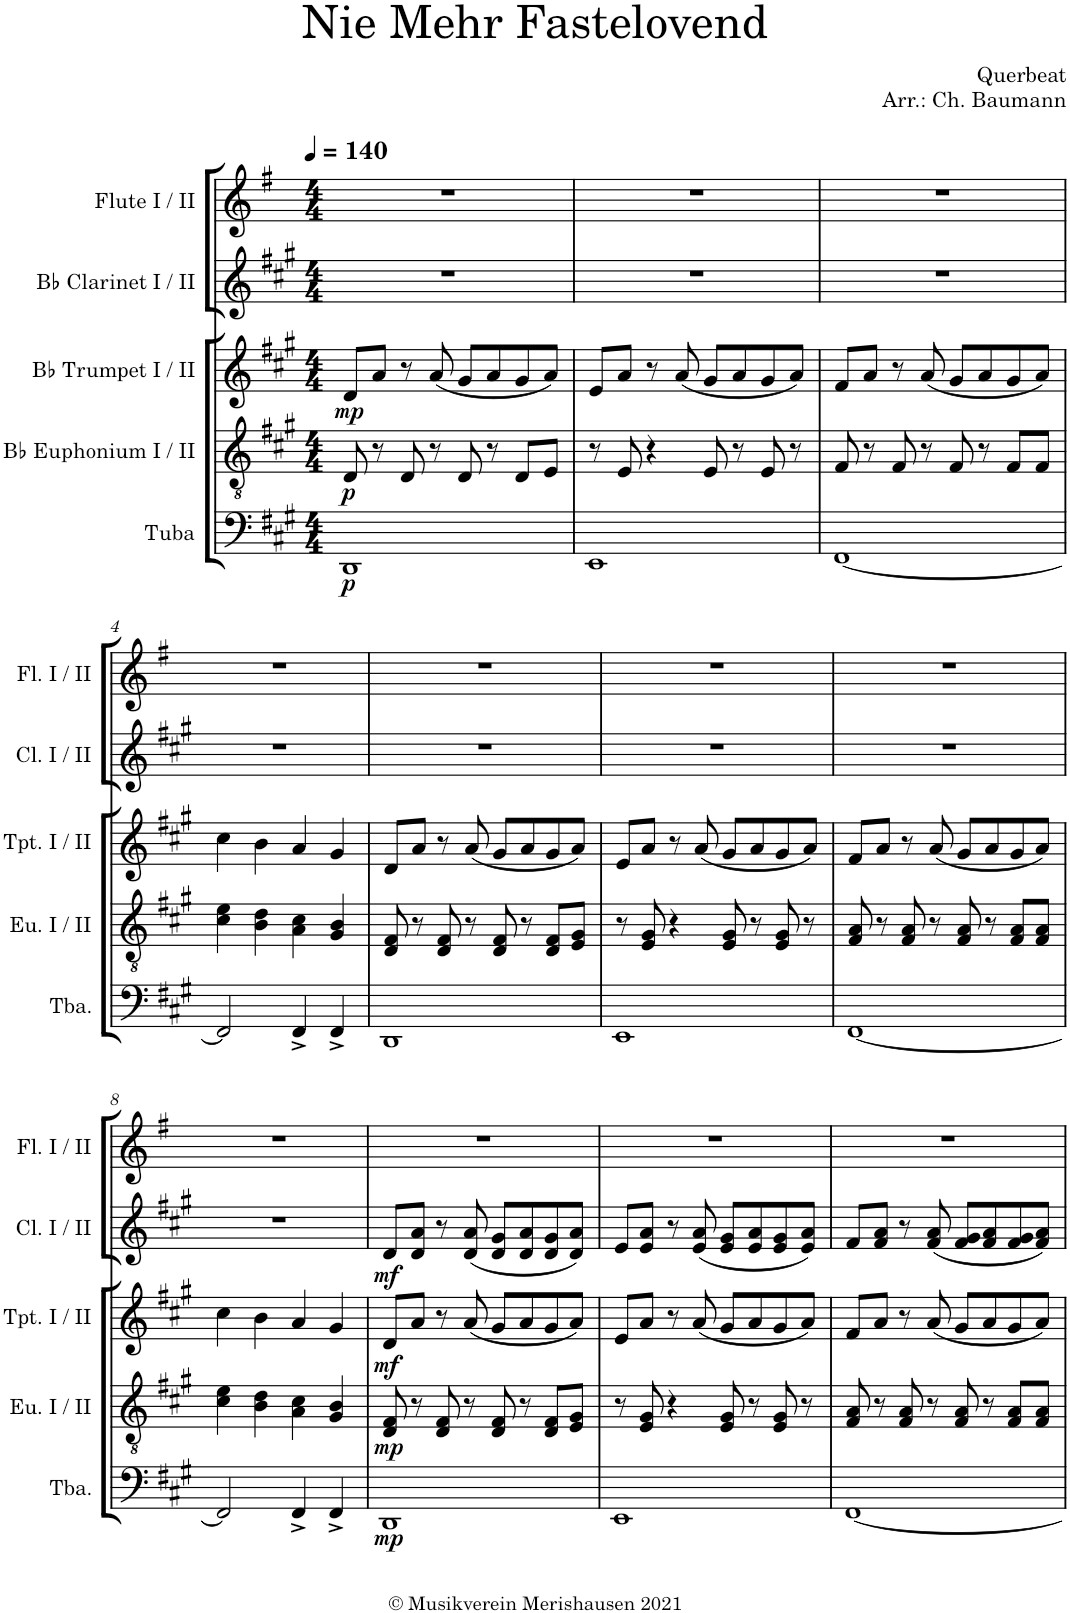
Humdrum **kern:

**kern	**dynam	**kern	**dynam	**kern	**dynam	**kern	**dynam	**kern
*part5	*part5	*part4	*part4	*part3	*part3	*part2	*part2	*part1
*staff5	*staff5	*staff4	*staff4	*staff3	*staff3	*staff2	*staff2	*staff1
*I"Tuba	*	*I"Bb Euphonium I / II	*	*I"Bb Trumpet I / II	*	*I"Bb Clarinet I / II	*	*I"Flute I / II
*I'Tba.	*	*I'Eu. I / II	*	*I'Tpt. I / II	*	*I'Cl. I / II	*	*I'Fl. I / II
*clefF4	*	*clefGv2	*	*clefG2	*	*clefG2	*	*clefG2
*Trd1c2	*	*Trd1c2	*	*Trd1c2	*	*Trd1c2	*	*
*k[f#c#g#]	*	*k[f#c#g#]	*	*k[f#c#g#]	*	*k[f#c#g#]	*	*k[f#]
*M4/4	*	*M4/4	*	*M4/4	*	*M4/4	*	*M4/4
*MM140	*	*MM140	*	*MM140	*	*MM140	*	*MM140
=1	=1	=1	=1	=1	=1	=1	=1	=1
!	!LO:DY:b	!	!LO:DY:b	!	!LO:DY:b	!	!	!
1DD	p	8D/	p	8d/L	mp	1r	.	1r
.	.	8r	.	8a/J	.	.	.	.
.	.	8D/	.	8r	.	.	.	.
.	.	8r	.	(8a/	.	.	.	.
.	.	8D/	.	8g#/L	.	.	.	.
.	.	8r	.	8a/	.	.	.	.
.	.	8D/L	.	8g#/	.	.	.	.
.	.	8E/J	.	8a/J)	.	.	.	.
=2	=2	=2	=2	=2	=2	=2	=2	=2
1EE	.	8r	.	8e/L	.	1r	.	1r
.	.	8E/	.	8a/J	.	.	.	.
.	.	4r	.	8r	.	.	.	.
.	.	.	.	(8a/	.	.	.	.
.	.	8E/	.	8g#/L	.	.	.	.
.	.	8r	.	8a/	.	.	.	.
.	.	8E/	.	8g#/	.	.	.	.
.	.	8r	.	8a/J)	.	.	.	.
=3	=3	=3	=3	=3	=3	=3	=3	=3
[1FF#	.	8F#/	.	8f#/L	.	1r	.	1r
.	.	8r	.	8a/J	.	.	.	.
.	.	8F#/	.	8r	.	.	.	.
.	.	8r	.	(8a/	.	.	.	.
.	.	8F#/	.	8g#/L	.	.	.	.
.	.	8r	.	8a/	.	.	.	.
.	.	8F#/L	.	8g#/	.	.	.	.
.	.	8F#/J	.	8a/J)	.	.	.	.
!!LO:LB:g=z
=4	=4	=4	=4	=4	=4	=4	=4	=4
2FF#/]	.	4c#\ 4e\	.	4cc#\	.	1r	.	1r
.	.	4B\ 4d\	.	4b\	.	.	.	.
4FF#^/	.	4A\ 4c#\	.	4a/	.	.	.	.
4FF#^/	.	4G#/ 4B/	.	4g#/	.	.	.	.
=5	=5	=5	=5	=5	=5	=5	=5	=5
1DD	.	8D/ 8F#/	.	8d/L	.	1r	.	1r
.	.	8r	.	8a/J	.	.	.	.
.	.	8D/ 8F#/	.	8r	.	.	.	.
.	.	8r	.	(8a/	.	.	.	.
.	.	8D/ 8F#/	.	8g#/L	.	.	.	.
.	.	8r	.	8a/	.	.	.	.
.	.	8D/ 8F#/L	.	8g#/	.	.	.	.
.	.	8E/ 8G#/J	.	8a/J)	.	.	.	.
=6	=6	=6	=6	=6	=6	=6	=6	=6
1EE	.	8r	.	8e/L	.	1r	.	1r
.	.	8E/ 8G#/	.	8a/J	.	.	.	.
.	.	4r	.	8r	.	.	.	.
.	.	.	.	(8a/	.	.	.	.
.	.	8E/ 8G#/	.	8g#/L	.	.	.	.
.	.	8r	.	8a/	.	.	.	.
.	.	8E/ 8G#/	.	8g#/	.	.	.	.
.	.	8r	.	8a/J)	.	.	.	.
=7	=7	=7	=7	=7	=7	=7	=7	=7
[1FF#	.	8F#/ 8A/	.	8f#/L	.	1r	.	1r
.	.	8r	.	8a/J	.	.	.	.
.	.	8F#/ 8A/	.	8r	.	.	.	.
.	.	8r	.	(8a/	.	.	.	.
.	.	8F#/ 8A/	.	8g#/L	.	.	.	.
.	.	8r	.	8a/	.	.	.	.
.	.	8F#/ 8A/L	.	8g#/	.	.	.	.
.	.	8F#/ 8A/J	.	8a/J)	.	.	.	.
!!LO:LB:g=z
=8	=8	=8	=8	=8	=8	=8	=8	=8
2FF#/]	.	4c#\ 4e\	.	4cc#\	.	1r	.	1r
.	.	4B\ 4d\	.	4b\	.	.	.	.
4FF#^/	.	4A\ 4c#\	.	4a/	.	.	.	.
4FF#^/	.	4G#/ 4B/	.	4g#/	.	.	.	.
=9	=9	=9	=9	=9	=9	=9	=9	=9
!	!LO:DY:b	!	!LO:DY:b	!	!LO:DY:b	!	!LO:DY:b	!
1DD	mp	8D/ 8F#/	mp	8d/L	mf	8d/L	mf	1r
.	.	8r	.	8a/J	.	8d/ 8a/J	.	.
.	.	8D/ 8F#/	.	8r	.	8r	.	.
.	.	8r	.	(8a/	.	(8d/ 8a/	.	.
.	.	8D/ 8F#/	.	8g#/L	.	8d/ 8g#/L	.	.
.	.	8r	.	8a/	.	8d/ 8a/	.	.
.	.	8D/ 8F#/L	.	8g#/	.	8d/ 8g#/	.	.
.	.	8E/ 8G#/J	.	8a/J)	.	8d/ 8a/J)	.	.
=10	=10	=10	=10	=10	=10	=10	=10	=10
1EE	.	8r	.	8e/L	.	8e/L	.	1r
.	.	8E/ 8G#/	.	8a/J	.	8e/ 8a/J	.	.
.	.	4r	.	8r	.	8r	.	.
.	.	.	.	(8a/	.	(8e/ 8a/	.	.
.	.	8E/ 8G#/	.	8g#/L	.	8e/ 8g#/L	.	.
.	.	8r	.	8a/	.	8e/ 8a/	.	.
.	.	8E/ 8G#/	.	8g#/	.	8e/ 8g#/	.	.
.	.	8r	.	8a/J)	.	8e/ 8a/J)	.	.
=11	=11	=11	=11	=11	=11	=11	=11	=11
[1FF#	.	8F#/ 8A/	.	8f#/L	.	8f#/L	.	1r
.	.	8r	.	8a/J	.	8f#/ 8a/J	.	.
.	.	8F#/ 8A/	.	8r	.	8r	.	.
.	.	8r	.	(8a/	.	(8f#/ 8a/	.	.
.	.	8F#/ 8A/	.	8g#/L	.	8f#/ 8g#/L	.	.
.	.	8r	.	8a/	.	8f#/ 8a/	.	.
.	.	8F#/ 8A/L	.	8g#/	.	8f#/ 8g#/	.	.
.	.	8F#/ 8A/J	.	8a/J)	.	8f#/ 8a/J)	.	.
=	=	=	=	=	=	=	=	=
*-	*-	*-	*-	*-	*-	*-	*-	*-
